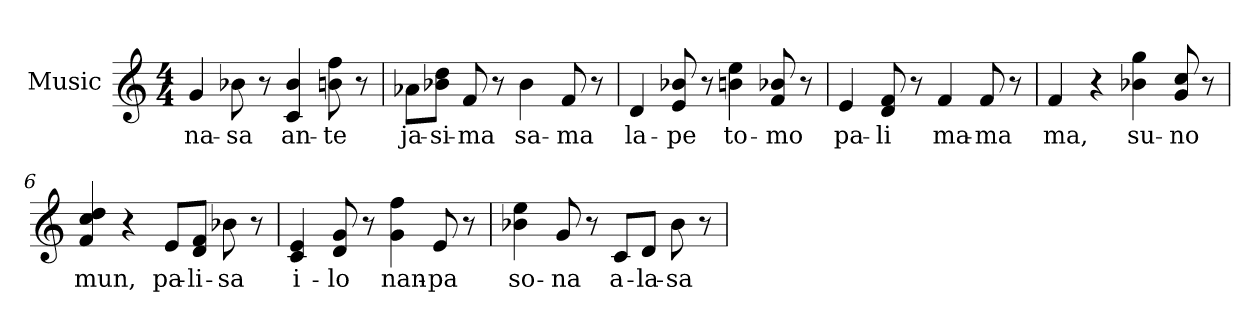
**kern	**text
*part1	*part1
*staff1	*staff1
*I"Music	*
*clefG2	*
*k[]	*
*M4/4	*
*MM240	*
=1	=1
4g	na-
8b-	-sa
8r	.
4c 4b-	an-
8b 8ff	-te
8r	.
=2	=2
8a-\L	ja-
8b-\ 8dd\J	-si-
8f	-ma
8r	.
4b-	sa-
8f	-ma
8r	.
=3	=3
4d	la-
8e 8b-	-pe
8r	.
4b 4ee	to-
8f 8b-	-mo
8r	.
=4	=4
4e	pa-
8d 8f	-li
8r	.
4f	ma-
8f	-ma
8r	.
=5	=5
4f	ma,
4r	.
4b- 4gg	su-
8g 8cc	-no
8r	.
=6	=6
4f 4cc 4dd	mun,
4r	.
8e/L	pa-
8d/ 8f/J	-li-
8b-	-sa
8r	.
=7	=7
4c 4e	i-
8d 8g	-lo
8r	.
4g 4ff	nan-
8e	-pa
8r	.
=8	=8
4b- 4ee	so-
8g	-na
8r	.
8c/L	a-
8d/J	-la-
8b-	-sa
8r	.
=	=
*-	*-
